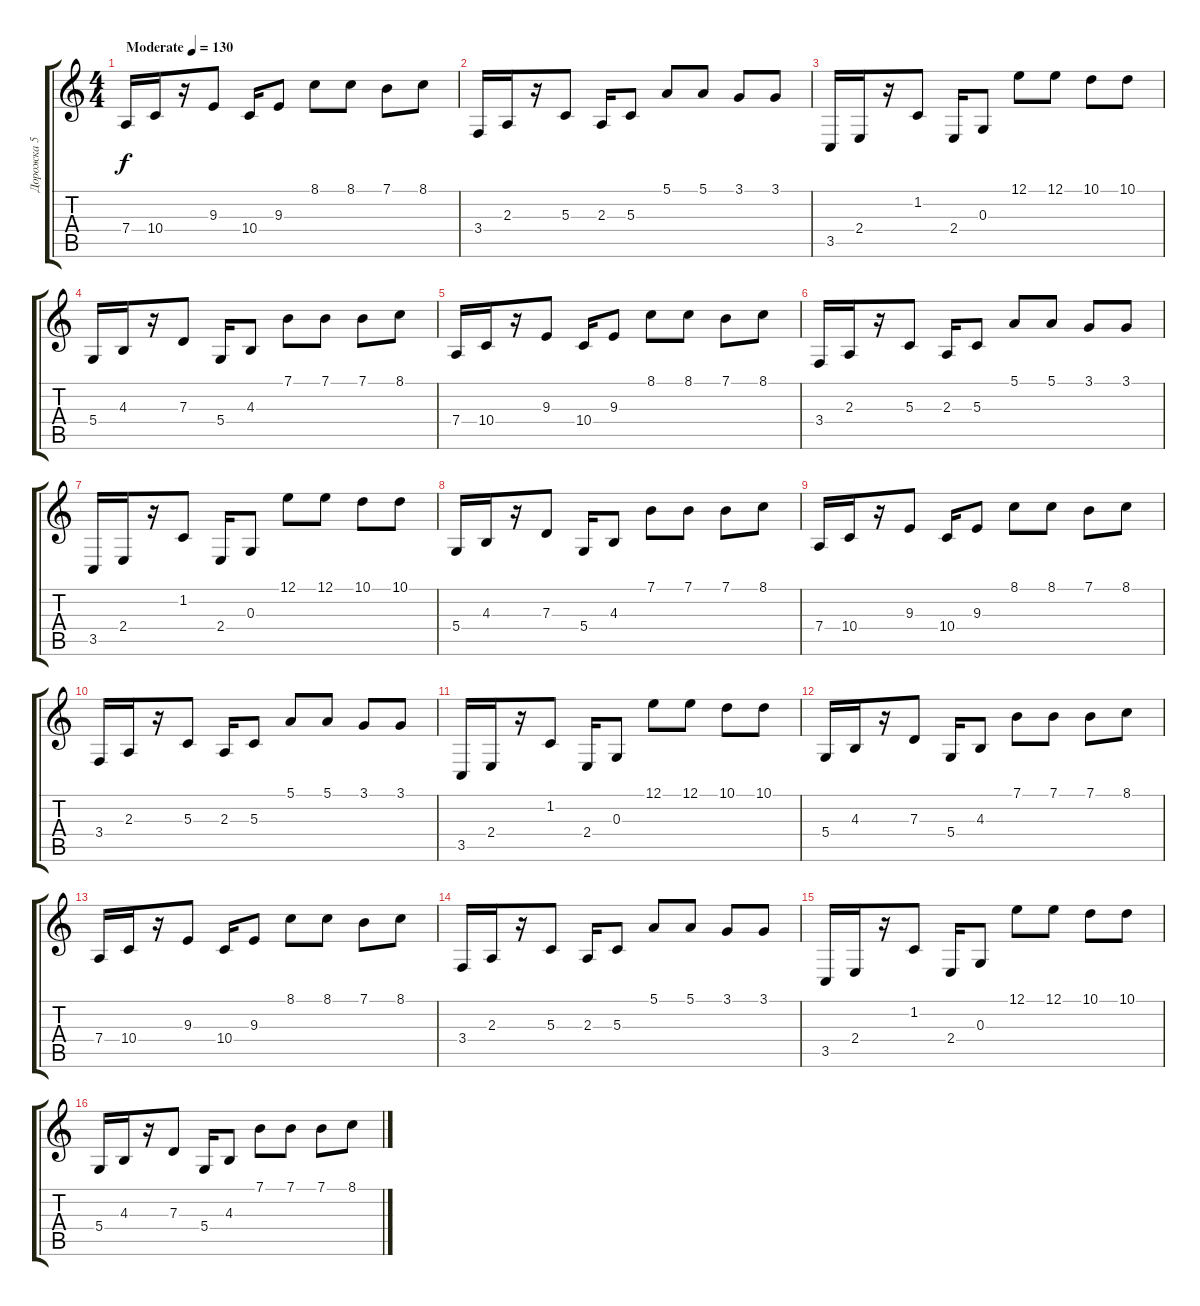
\track ("Дорожка 5" "Дорожка 5") {instrument pad2warm}
\staff {score tabs}
\tuning (E4 B3 G3 D3 A2 E2) {hide}
\ts (4 4)
\tempo (130 "Moderate")
\clef g2
\ks c
7.4.16{dy f instrument pad2warm} 10.4.16 r.16 9.3.8 10.4.16 9.3.8 8.1.8 8.1.8 7.1.8 8.1.8 |
3.4.16 2.3.16 r.16 5.3.8 2.3.16 5.3.8 5.1.8 5.1.8 3.1.8 3.1.8 |
3.5.16 2.4.16 r.16 1.2.8 2.4.16 0.3.8 12.1.8 12.1.8 10.1.8 10.1.8 |
5.4.16 4.3.16 r.16 7.3.8 5.4.16 4.3.8 7.1.8 7.1.8 7.1.8 8.1.8 |
7.4.16 10.4.16 r.16 9.3.8 10.4.16 9.3.8 8.1.8 8.1.8 7.1.8 8.1.8 |
3.4.16 2.3.16 r.16 5.3.8 2.3.16 5.3.8 5.1.8 5.1.8 3.1.8 3.1.8 |
3.5.16 2.4.16 r.16 1.2.8 2.4.16 0.3.8 12.1.8 12.1.8 10.1.8 10.1.8 |
5.4.16 4.3.16 r.16 7.3.8 5.4.16 4.3.8 7.1.8 7.1.8 7.1.8 8.1.8 |
7.4.16 10.4.16 r.16 9.3.8 10.4.16 9.3.8 8.1.8 8.1.8 7.1.8 8.1.8 |
3.4.16 2.3.16 r.16 5.3.8 2.3.16 5.3.8 5.1.8 5.1.8 3.1.8 3.1.8 |
3.5.16 2.4.16 r.16 1.2.8 2.4.16 0.3.8 12.1.8 12.1.8 10.1.8 10.1.8 |
5.4.16 4.3.16 r.16 7.3.8 5.4.16 4.3.8 7.1.8 7.1.8 7.1.8 8.1.8 |
7.4.16 10.4.16 r.16 9.3.8 10.4.16 9.3.8 8.1.8 8.1.8 7.1.8 8.1.8 |
3.4.16 2.3.16 r.16 5.3.8 2.3.16 5.3.8 5.1.8 5.1.8 3.1.8 3.1.8 |
3.5.16 2.4.16 r.16 1.2.8 2.4.16 0.3.8 12.1.8 12.1.8 10.1.8 10.1.8 |
5.4.16 4.3.16 r.16 7.3.8 5.4.16 4.3.8 7.1.8 7.1.8 7.1.8 8.1.8
